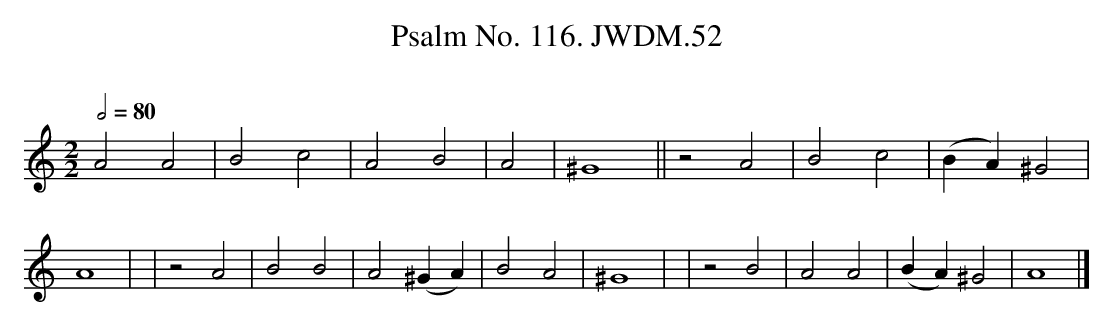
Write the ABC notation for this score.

X:1
T:Psalm No. 116. JWDM.52
M:2/2
L:1/2
Q:80
O:
K:C
A A|B c|A B|A|^G2||zA|B c|(B/A/)^G|A2|\
|zA|B B|A (^G/A/)|B A|^G2|\
|zB|AA|(B/A/) ^G|A2|]
